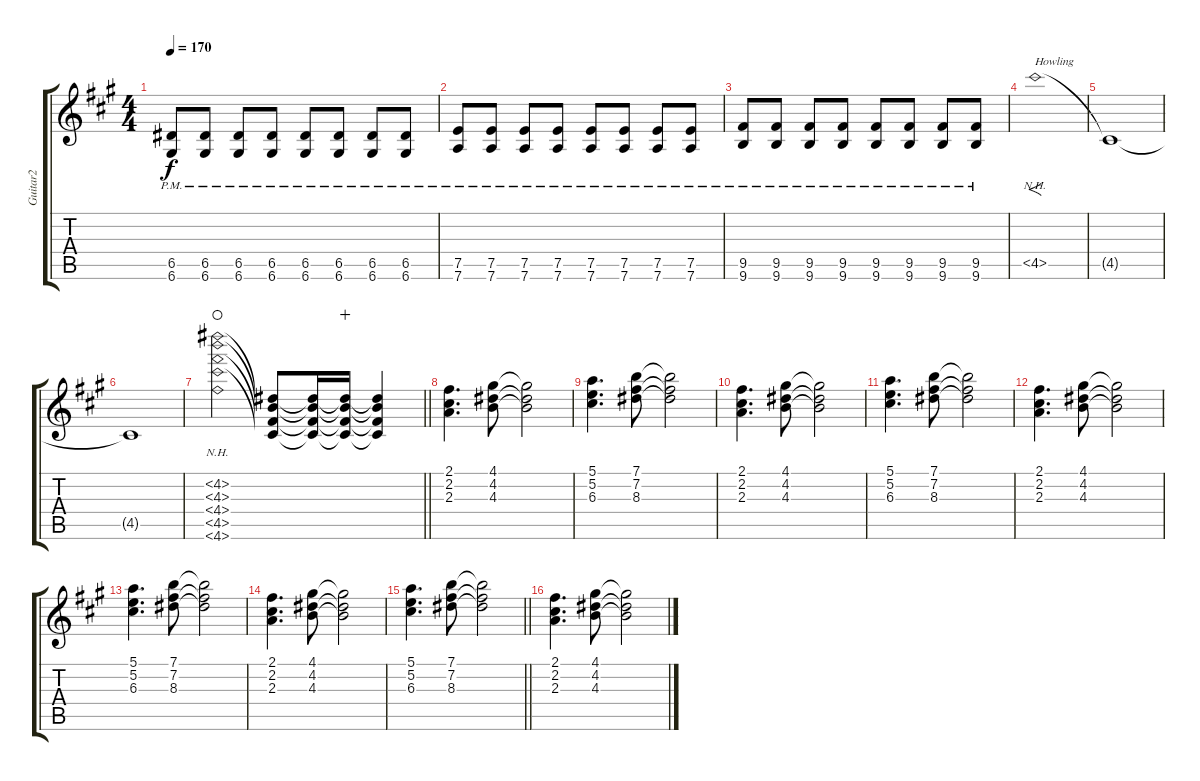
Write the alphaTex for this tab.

\track ("Guitar2" "Guitar2") {instrument distortionguitar}
\staff {score tabs}
\tuning (E4 B3 G3 D3 A2 D2) {hide}
\ts (4 4)
\tempo 170
\clef g2
\ks f#minor
(6.5{pm} 6.6{pm}).8{dy f} (6.5{pm} 6.6{pm}).8 (6.5{pm} 6.6{pm}).8 (6.5{pm} 6.6{pm}).8 (6.5{pm} 6.6{pm}).8 (6.5{pm} 6.6{pm}).8 (6.5{pm} 6.6{pm}).8 (6.5{pm} 6.6{pm}).8 |
(7.5{pm} 7.6{pm}).8 (7.5{pm} 7.6{pm}).8 (7.5{pm} 7.6{pm}).8 (7.5{pm} 7.6{pm}).8 (7.5{pm} 7.6{pm}).8 (7.5{pm} 7.6{pm}).8 (7.5{pm} 7.6{pm}).8 (7.5{pm} 7.6{pm}).8 |
(9.5{pm} 9.6{pm}).8 (9.5{pm} 9.6{pm}).8 (9.5{pm} 9.6{pm}).8 (9.5{pm} 9.6{pm}).8 (9.5{pm} 9.6{pm}).8 (9.5{pm} 9.6{pm}).8 (9.5{pm} 9.6{pm}).8 (9.5{pm} 9.6{pm}).8 |
4.5{nh}.1{f txt "Howling"} |
4.5{t}.1 |
4.5{t}.1 |
\barLineRight lightlight
(4.2{nh} 4.3{nh} 4.4{nh} 4.5{nh} 4.6{nh}).2{waho} (4.2{t} 4.3{t} 4.4{t} 4.5{t}).8 (4.2{t} 4.3{t} 4.4{t} 4.5{t}).16 (4.2{t} 4.3{t} 4.4{t} 4.5{t}).16{wahc} (4.2{t} 4.3{t} 4.4{t} 4.5{t}).4 |
(2.1 2.2 2.3).4{d} (4.1 4.2 4.3).8 (4.1{t} 4.2{t} 4.3{t}).2 |
(5.1 5.2 6.3).4{d} (7.1 7.2 8.3).8 (7.1{t} 7.2{t} 8.3{t}).2 |
(2.1 2.2 2.3).4{d} (4.1 4.2 4.3).8 (4.1{t} 4.2{t} 4.3{t}).2 |
(5.1 5.2 6.3).4{d} (7.1 7.2 8.3).8 (7.1{t} 7.2{t} 8.3{t}).2 |
(2.1 2.2 2.3).4{d} (4.1 4.2 4.3).8 (4.1{t} 4.2{t} 4.3{t}).2 |
(5.1 5.2 6.3).4{d} (7.1 7.2 8.3).8 (7.1{t} 7.2{t} 8.3{t}).2 |
(2.1 2.2 2.3).4{d} (4.1 4.2 4.3).8 (4.1{t} 4.2{t} 4.3{t}).2 |
\barLineRight lightlight
(5.1 5.2 6.3).4{d} (7.1 7.2 8.3).8 (7.1{t} 7.2{t} 8.3{t}).2 |
(2.1 2.2 2.3).4{d} (4.1 4.2 4.3).8 (4.1{t} 4.2{t} 4.3{t}).2
